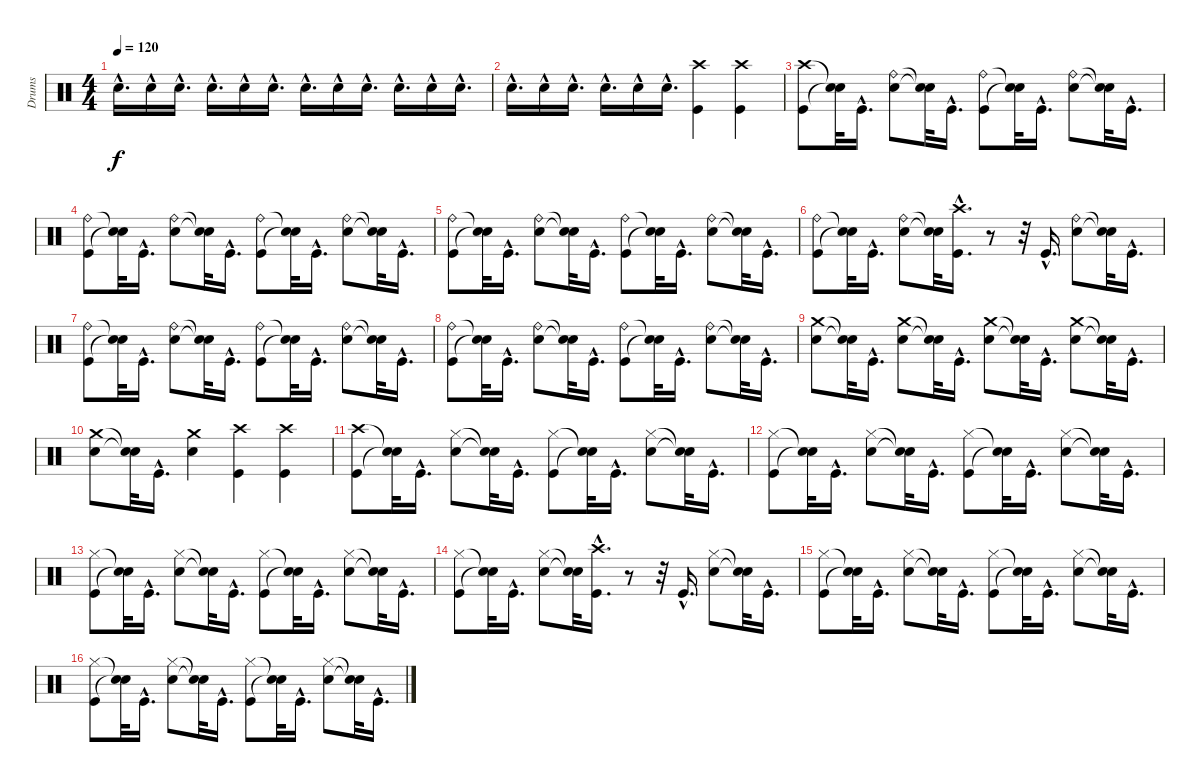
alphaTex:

\track ("Drums" "Drums") {instrument percussion}
\staff {score}
\articulation defaults
\ts (4 4)
\tempo 120
\clef neutral
\ks c "Snare (hit) 2"{hac}.16{d dy f} "Snare (hit) 2"{hac}.16 "Snare (hit) 2"{hac}.16{d} "Snare (hit) 2"{hac}.16{d} "Snare (hit) 2"{hac}.16 "Snare (hit) 2"{hac}.16{d} "Snare (hit) 2"{hac}.16{d} "Snare (hit) 2"{hac}.16 "Snare (hit) 2"{hac}.16{d} "Snare (hit) 2"{hac}.16{d} "Snare (hit) 2"{hac}.16 "Snare (hit) 2"{hac}.16{d}
|
"Snare (hit) 2"{hac}.16{d} "Snare (hit) 2"{hac}.16 "Snare (hit) 2"{hac}.16{d} "Snare (hit) 2"{hac}.16{d} "Snare (hit) 2"{hac}.16 "Snare (hit) 2"{hac}.16{d} ("Kick (hit)" "Crash high (hit)").4 ("Crash high (hit)" "Kick (hit)").4 |
("Kick (hit)" "Crash high (hit)").8 ("Snare (hit)"{t} "Snare (hit)"{t}).32 "Kick (hit)"{hac}.16{d} ("Snare (hit) 2" "Ride (bell)").8 ("Snare (hit)"{t} "Snare (hit)"{t}).32 "Kick (hit)"{hac}.16{d} ("Kick (hit)" "Ride (bell)").8 ("Snare (hit)"{t} "Snare (hit)"{t}).32 "Kick (hit)"{hac}.16{d} ("Snare (hit) 2" "Ride (bell)").8 ("Snare (hit)"{t} "Snare (hit)"{t}).32 "Kick (hit)"{hac}.16{d} |
("Kick (hit)" "Ride (bell)").8 ("Snare (hit)"{t} "Snare (hit)"{t}).32 "Kick (hit)"{hac}.16{d} ("Snare (hit) 2" "Ride (bell)").8 ("Snare (hit)"{t} "Snare (hit)"{t}).32 "Kick (hit)"{hac}.16{d} ("Ride (bell)" "Kick (hit)").8 ("Snare (hit)"{t} "Snare (hit)"{t}).32 "Kick (hit)"{hac}.16{d} ("Snare (hit) 2" "Ride (bell)").8 ("Snare (hit)"{t} "Snare (hit)"{t}).32 "Kick (hit)"{hac}.16{d} |
("Ride (bell)" "Kick (hit)").8 ("Snare (hit)"{t} "Snare (hit)"{t}).32 "Kick (hit)"{hac}.16{d} ("Snare (hit) 2" "Ride (bell)").8 ("Snare (hit)"{t} "Snare (hit)"{t}).32 "Kick (hit)"{hac}.16{d} ("Kick (hit)" "Ride (bell)").8 ("Snare (hit)"{t} "Snare (hit)"{t}).32 "Kick (hit)"{hac}.16{d} ("Snare (hit) 2" "Ride (bell)").8 ("Snare (hit)"{t} "Snare (hit)"{t}).32 "Kick (hit)"{hac}.16{d} |
("Kick (hit)" "Ride (bell)").8 ("Snare (hit)"{t} "Snare (hit)"{t}).32 "Kick (hit)"{hac}.16{d} ("Ride (bell)" "Snare (hit) 2").8 ("Snare (hit)"{t} "Snare (hit)"{t}).32 ("Kick (hit)"{hac} "Crash high (hit)"{hac}).16{d} r.8 r.32 "Kick (hit)"{hac}.16{d} ("Snare (hit) 2" "Ride (bell)").8 ("Snare (hit)"{t} "Snare (hit)"{t}).32 "Kick (hit)"{hac}.16{d} |
("Ride (bell)" "Kick (hit)").8 ("Snare (hit)"{t} "Snare (hit)"{t}).32 "Kick (hit)"{hac}.16{d} ("Ride (bell)" "Snare (hit) 2").8 ("Snare (hit)"{t} "Snare (hit)"{t}).32 "Kick (hit)"{hac}.16{d} ("Ride (bell)" "Kick (hit)").8 ("Snare (hit)"{t} "Snare (hit)"{t}).32 "Kick (hit)"{hac}.16{d} ("Ride (bell)" "Snare (hit) 2").8 ("Snare (hit)"{t} "Snare (hit)"{t}).32 "Kick (hit)"{hac}.16{d} |
("Ride (bell)" "Kick (hit)").8 ("Snare (hit)"{t} "Snare (hit)"{t}).32 "Kick (hit)"{hac}.16{d} ("Ride (bell)" "Snare (hit) 2").8 ("Snare (hit)"{t} "Snare (hit)"{t}).32 "Kick (hit)"{hac}.16{d} ("Ride (bell)" "Kick (hit)").8 ("Snare (hit)"{t} "Snare (hit)"{t}).32 "Kick (hit)"{hac}.16{d} ("Ride (bell)" "Snare (hit) 2").8 ("Snare (hit)"{t} "Snare (hit)"{t}).32 "Kick (hit)"{hac}.16{d} |
("Snare (hit) 2" "Crash medium (hit)").8 ("Snare (hit)"{t} "Snare (hit)"{t}).32 "Kick (hit)"{hac}.16{d} ("Crash medium (hit)" "Snare (hit) 2").8 ("Snare (hit)"{t} "Snare (hit)"{t}).32 "Kick (hit)"{hac}.16{d} ("Crash medium (hit)" "Snare (hit) 2").8 ("Snare (hit)"{t} "Snare (hit)"{t}).32 "Kick (hit)"{hac}.16{d} ("Crash medium (hit)" "Snare (hit) 2").8 ("Snare (hit)"{t} "Snare (hit)"{t}).32 "Kick (hit)"{hac}.16{d} |
("Crash medium (hit)" "Snare (hit) 2").8 ("Snare (hit)"{t} "Snare (hit)"{t}).32 "Kick (hit)"{hac}.16{d} ("Snare (hit) 2" "Crash medium (hit)").4 ("Crash high (hit)" "Kick (hit)").4 ("Kick (hit)" "Crash high (hit)").4 |
("Kick (hit)" "Crash high (hit)").8 ("Snare (hit)"{t} "Snare (hit)"{t}).32 "Kick (hit)"{hac}.16{d} ("Hi-Hat (closed)" "Snare (hit) 2").8 ("Snare (hit)"{t} "Snare (hit)"{t}).32 "Kick (hit)"{hac}.16{d} ("Hi-Hat (closed)" "Kick (hit)").8 ("Snare (hit)"{t} "Snare (hit)"{t}).32 "Kick (hit)"{hac}.16{d} ("Hi-Hat (closed)" "Snare (hit) 2").8 ("Snare (hit)"{t} "Snare (hit)"{t}).32 "Kick (hit)"{hac}.16{d} |
("Hi-Hat (closed)" "Kick (hit)").8 ("Snare (hit)"{t} "Snare (hit)"{t}).32 "Kick (hit)"{hac}.16{d} ("Hi-Hat (closed)" "Snare (hit) 2").8 ("Snare (hit)"{t} "Snare (hit)"{t}).32 "Kick (hit)"{hac}.16{d} ("Hi-Hat (closed)" "Kick (hit)").8 ("Snare (hit)"{t} "Snare (hit)"{t}).32 "Kick (hit)"{hac}.16{d} ("Snare (hit) 2" "Hi-Hat (closed)").8 ("Snare (hit)"{t} "Snare (hit)"{t}).32 "Kick (hit)"{hac}.16{d} |
("Kick (hit)" "Hi-Hat (closed)").8 ("Snare (hit)"{t} "Snare (hit)"{t}).32 "Kick (hit)"{hac}.16{d} ("Snare (hit) 2" "Hi-Hat (closed)").8 ("Snare (hit)"{t} "Snare (hit)"{t}).32 "Kick (hit)"{hac}.16{d} ("Hi-Hat (closed)" "Kick (hit)").8 ("Snare (hit)"{t} "Snare (hit)"{t}).32 "Kick (hit)"{hac}.16{d} ("Hi-Hat (closed)" "Snare (hit) 2").8 ("Snare (hit)"{t} "Snare (hit)"{t}).32 "Kick (hit)"{hac}.16{d} |
("Kick (hit)" "Hi-Hat (closed)").8 ("Snare (hit)"{t} "Snare (hit)"{t}).32 "Kick (hit)"{hac}.16{d} ("Hi-Hat (closed)" "Snare (hit) 2").8 ("Snare (hit)"{t} "Snare (hit)"{t}).32 ("Kick (hit)"{hac} "Crash high (hit)"{hac}).16{d} r.8 r.32 "Kick (hit)"{hac}.16{d} ("Hi-Hat (closed)" "Snare (hit) 2").8 ("Snare (hit)"{t} "Snare (hit)"{t}).32 "Kick (hit)"{hac}.16{d} |
("Kick (hit)" "Hi-Hat (closed)").8 ("Snare (hit)"{t} "Snare (hit)"{t}).32 "Kick (hit)"{hac}.16{d} ("Hi-Hat (closed)" "Snare (hit) 2").8 ("Snare (hit)"{t} "Snare (hit)"{t}).32 "Kick (hit)"{hac}.16{d} ("Kick (hit)" "Hi-Hat (closed)").8 ("Snare (hit)"{t} "Snare (hit)"{t}).32 "Kick (hit)"{hac}.16{d} ("Hi-Hat (closed)" "Snare (hit) 2").8 ("Snare (hit)"{t} "Snare (hit)"{t}).32 "Kick (hit)"{hac}.16{d} |
("Hi-Hat (closed)" "Kick (hit)").8 ("Snare (hit)"{t} "Snare (hit)"{t}).32 "Kick (hit)"{hac}.16{d} ("Hi-Hat (closed)" "Snare (hit) 2").8 ("Snare (hit)"{t} "Snare (hit)"{t}).32 "Kick (hit)"{hac}.16{d} ("Kick (hit)" "Hi-Hat (closed)").8 ("Snare (hit)"{t} "Snare (hit)"{t}).32 "Kick (hit)"{hac}.16{d} ("Snare (hit) 2" "Hi-Hat (closed)").8 ("Snare (hit)"{t} "Snare (hit)"{t}).32 "Kick (hit)"{hac}.16{d}
